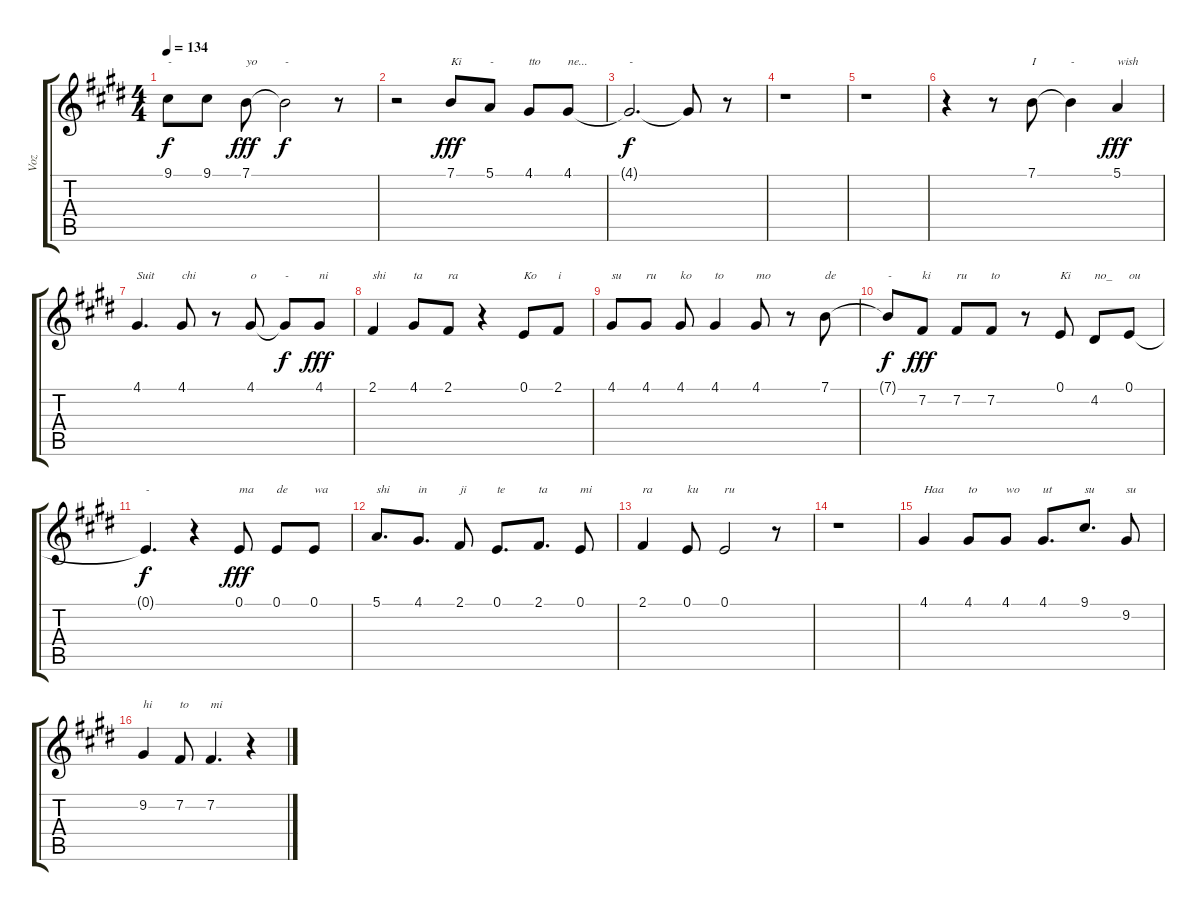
\track ("Voz" "Voz") {instrument flute}
\staff {score tabs}
\tuning (E4 B3 G3 D3 A2 E2) {hide}
\ts (4 4)
\tempo 134
\clef g2
\ks e
9.1{t}.8{txt "-" dy f} 9.1.8 7.1.8{txt "yo" dy fff} 7.1{t}.2{txt "-" dy f} r.8 |
r.2 7.1.8{txt "Ki" dy fff} 5.1.8{txt "-"} 4.1.8{txt "tto"} 4.1.8{txt "ne..."} |
4.1{t}.2{d txt "-" dy f} 4.1{t}.8 r.8 |
r.1 |
r.1 |
r.4 r.8 7.1.8{txt "I"} 7.1{t}.4{txt "-"} 5.1.4{txt "wish" dy fff} |
4.1.4{d txt "Suit"} 4.1.8{txt "chi"} r.8 4.1.8{txt "o"} 4.1{t}.8{txt "-" dy f} 4.1.8{txt "ni" dy fff} |
2.1.4{txt "shi"} 4.1.8{txt "ta"} 2.1.8{txt "ra"} r.4 0.1.8{txt "Ko"} 2.1.8{txt "i"} |
4.1.8{txt "su"} 4.1.8{txt "ru"} 4.1.8{txt "ko"} 4.1.4{txt "to"} 4.1.8{txt "mo"} r.8 7.1.8{txt "de"} |
7.1{t}.8{txt "-" dy f} 7.2.8{txt "ki" dy fff} 7.2.8{txt "ru"} 7.2.8{txt "to"} r.8 0.1.8{txt "Ki"} 4.2.8{txt "no_"} 0.1.8{txt "ou"} |
0.1{t}.4{d txt "-" dy f} r.4 0.1.8{txt "ma" dy fff} 0.1.8{txt "de"} 0.1.8{txt "wa"} |
5.1.8{d txt "shi"} 4.1.8{d txt "in"} 2.1.8{txt "ji"} 0.1.8{d txt "te"} 2.1.8{d txt "ta"} 0.1.8{txt "mi"} |
2.1.4{txt "ra"} 0.1.8{txt "ku"} 0.1.2{txt "ru"} r.8 |
r.1 |
4.1.4{txt "Haa"} 4.1.8{txt "to"} 4.1.8{txt "wo"} 4.1.8{d txt "ut"} 9.1.8{d txt "su"} 9.2.8{txt "su"} |
9.2.4{txt "hi"} 7.2.8{txt "to"} 7.2.4{d txt "mi"} r.4
